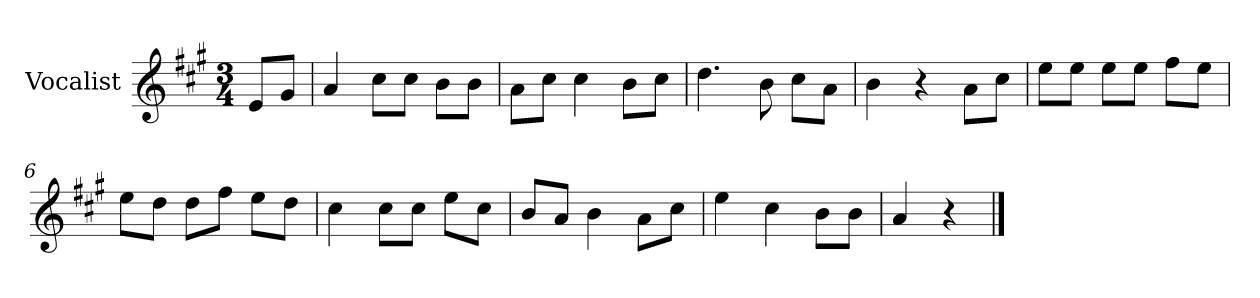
**kern
*part1
*staff1
*I"Vocalist
*k[f#c#g#]
*A:
*M3/4
=
8eL
8g#J
=1
4a
8cc#L
8cc#J
8bL
8bJ
=2
8aL
8cc#J
4cc#
8bL
8cc#J
=3
4.dd
8b
8cc#L
8aJ
=4
4b
4r
8aL
8cc#J
=5
8eeL
8eeJ
8eeL
8eeJ
8ff#L
8eeJ
=6
8eeL
8ddJ
8ddL
8ff#J
8eeL
8ddJ
=7
4cc#
8cc#L
8cc#J
8eeL
8cc#J
=8
8bL
8aJ
4b
8aL
8cc#J
=9
4ee
4cc#
8bL
8bJ
=10
4a
4r
==
*-
